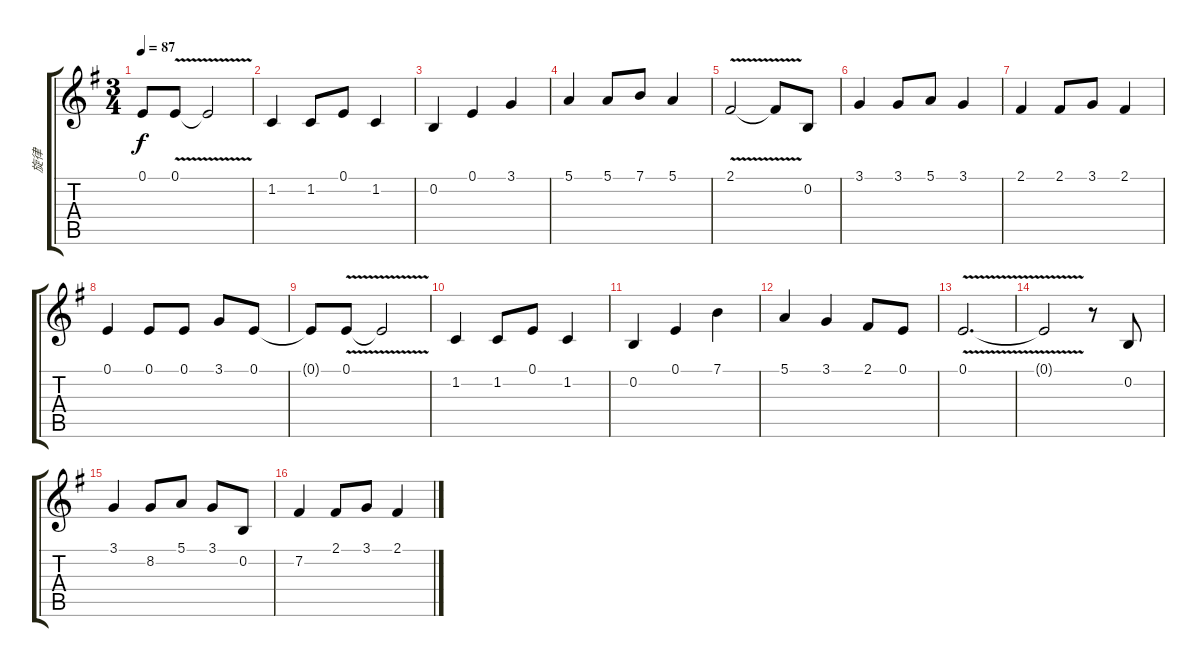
\track ("旋律" "旋律") {instrument sopranosax}
\staff {score tabs}
\tuning (E4 B3 G3 D3 A2 E2) {hide}
\ts (3 4)
\tempo 87
\clef g2
\ks g
0.1{t}.8{dy f} 0.1{v}.8 0.1{t}.2 |
1.2.4 1.2.8 0.1.8 1.2.4 |
0.2.4 0.1.4 3.1.4 |
5.1.4 5.1.8 7.1.8 5.1.4 |
2.1{v}.2 2.1{t}.8 0.2.8 |
3.1.4 3.1.8 5.1.8 3.1.4 |
2.1.4 2.1.8 3.1.8 2.1.4 |
0.1.4 0.1.8 0.1.8 3.1.8 0.1.8 |
0.1{t}.8 0.1{v}.8 0.1{t}.2 |
1.2.4 1.2.8 0.1.8 1.2.4 |
0.2.4 0.1.4 7.1.4 |
5.1.4 3.1.4 2.1.8 0.1.8 |
0.1{v}.2{d} |
0.1{t}.2 r.8 0.2.8 |
3.1.4 8.2.8 5.1.8 3.1.8 0.2.8 |
7.2.4 2.1.8 3.1.8 2.1.4{txt ""}
